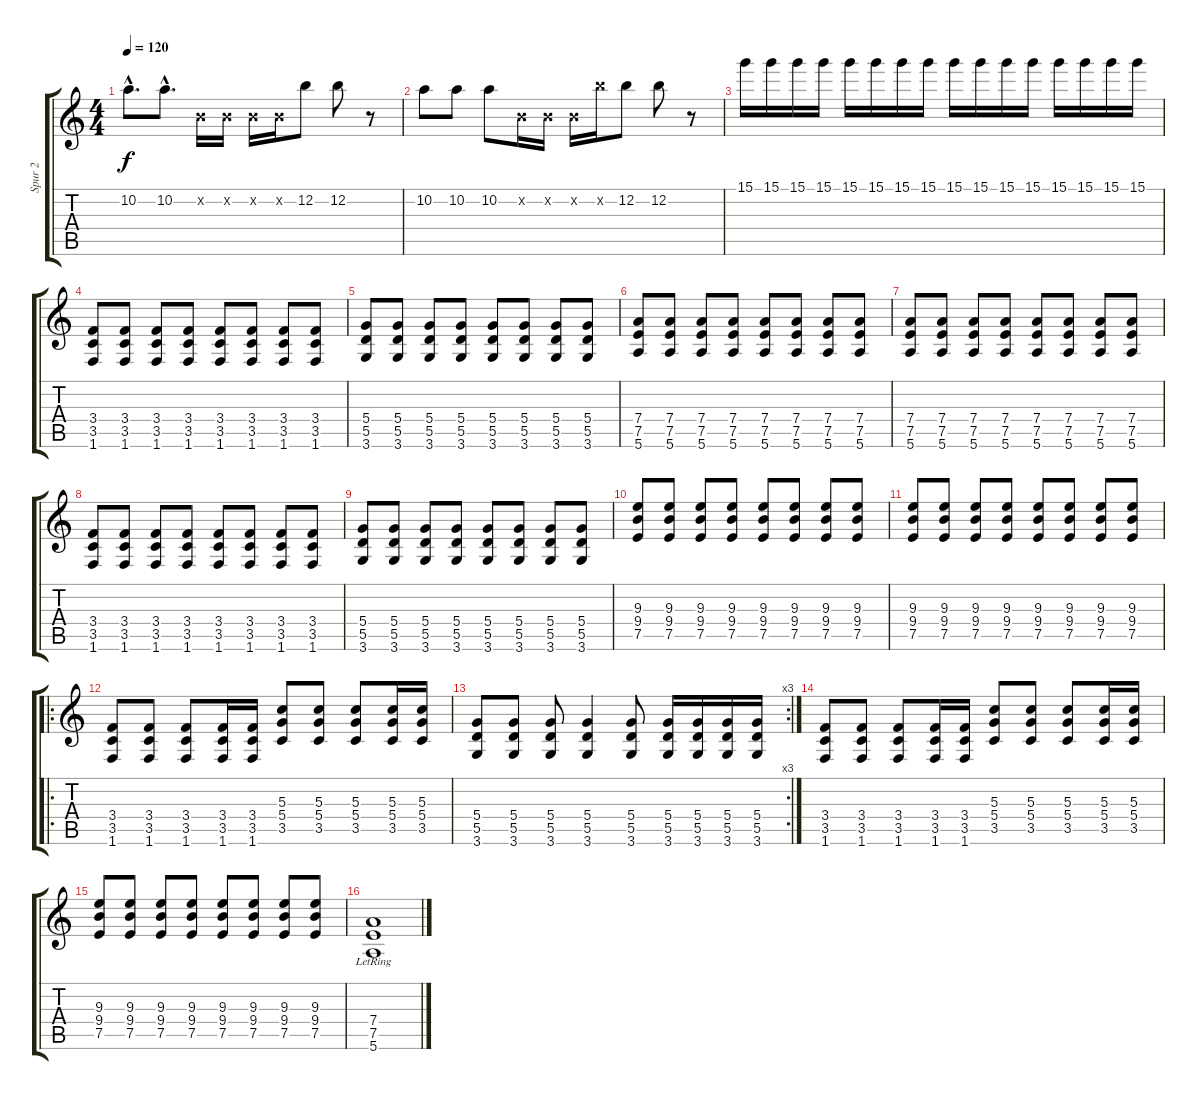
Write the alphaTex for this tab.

\track ("Spur 2" "Spur 2") {instrument distortionguitar}
\staff {score tabs}
\tuning (E4 B3 G3 D3 A2 E2) {hide}
\ts (4 4)
\tempo 120
\clef g2
\ks c
10.2{hac}.8{d dy f} 10.2{hac}.8{d} 0.2{x}.16 0.2{x}.16 0.2{x}.16 0.2{x}.16 12.2.8 12.2.8 r.8 |
10.2.8 10.2.8 10.2.8 0.2{x}.16 0.2{x}.16 0.2{x}.16 12.2{x}.16 12.2.8 12.2.8 r.8 |
15.1.16 15.1.16 15.1.16 15.1.16 15.1.16 15.1.16 15.1.16 15.1.16 15.1.16 15.1.16 15.1.16 15.1.16 15.1.16 15.1.16 15.1.16 15.1.16 |
(3.4 3.5 1.6).8 (3.4 3.5 1.6).8 (3.4 3.5 1.6).8 (3.4 3.5 1.6).8 (3.4 3.5 1.6).8 (3.4 3.5 1.6).8 (3.4 3.5 1.6).8 (3.4 3.5 1.6).8 |
(5.4 5.5 3.6).8 (5.4 5.5 3.6).8 (5.4 5.5 3.6).8 (5.4 5.5 3.6).8 (5.4 5.5 3.6).8 (5.4 5.5 3.6).8 (5.4 5.5 3.6).8 (5.4 5.5 3.6).8 |
(7.4 7.5 5.6).8 (7.4 7.5 5.6).8 (7.4 7.5 5.6).8 (7.4 7.5 5.6).8 (7.4 7.5 5.6).8 (7.4 7.5 5.6).8 (7.4 7.5 5.6).8 (7.4 7.5 5.6).8 |
(7.4 7.5 5.6).8 (7.4 7.5 5.6).8 (7.4 7.5 5.6).8 (7.4 7.5 5.6).8 (7.4 7.5 5.6).8 (7.4 7.5 5.6).8 (7.4 7.5 5.6).8 (7.4 7.5 5.6).8 |
(3.4 3.5 1.6).8 (3.4 3.5 1.6).8 (3.4 3.5 1.6).8 (3.4 3.5 1.6).8 (3.4 3.5 1.6).8 (3.4 3.5 1.6).8 (3.4 3.5 1.6).8 (3.4 3.5 1.6).8 |
(5.4 5.5 3.6).8 (5.4 5.5 3.6).8 (5.4 5.5 3.6).8 (5.4 5.5 3.6).8 (5.4 5.5 3.6).8 (5.4 5.5 3.6).8 (5.4 5.5 3.6).8 (5.4 5.5 3.6).8 |
(9.3 9.4 7.5).8 (9.3 9.4 7.5).8 (9.3 9.4 7.5).8 (9.3 9.4 7.5).8 (9.3 9.4 7.5).8 (9.3 9.4 7.5).8 (9.3 9.4 7.5).8 (9.3 9.4 7.5).8 |
(9.3 9.4 7.5).8 (9.3 9.4 7.5).8 (9.3 9.4 7.5).8 (9.3 9.4 7.5).8 (9.3 9.4 7.5).8 (9.3 9.4 7.5).8 (9.3 9.4 7.5).8 (9.3 9.4 7.5).8 |
\ro
(3.4 3.5 1.6).8 (3.4 3.5 1.6).8 (3.4 3.5 1.6).8 (3.4 3.5 1.6).16 (3.4 3.5 1.6).16 (5.3 5.4 3.5).8 (5.3 5.4 3.5).8 (5.3 5.4 3.5).8 (5.3 5.4 3.5).16 (5.3 5.4 3.5).16 |
\rc 3
(5.4 5.5 3.6).8 (5.4 5.5 3.6).8 (5.4 5.5 3.6).8 (5.4 5.5 3.6).4 (5.4 5.5 3.6).8 (5.4 5.5 3.6).16 (5.4 5.5 3.6).16 (5.4 5.5 3.6).16 (5.4 5.5 3.6).16 |
(3.4 3.5 1.6).8 (3.4 3.5 1.6).8 (3.4 3.5 1.6).8 (3.4 3.5 1.6).16 (3.4 3.5 1.6).16 (5.3 5.4 3.5).8 (5.3 5.4 3.5).8 (5.3 5.4 3.5).8 (5.3 5.4 3.5).16 (5.3 5.4 3.5).16 |
(9.3 9.4 7.5).8 (9.3 9.4 7.5).8 (9.3 9.4 7.5).8 (9.3 9.4 7.5).8 (9.3 9.4 7.5).8 (9.3 9.4 7.5).8 (9.3 9.4 7.5).8 (9.3 9.4 7.5).8 |
(7.4{lr} 7.5{lr} 5.6{lr}).1
